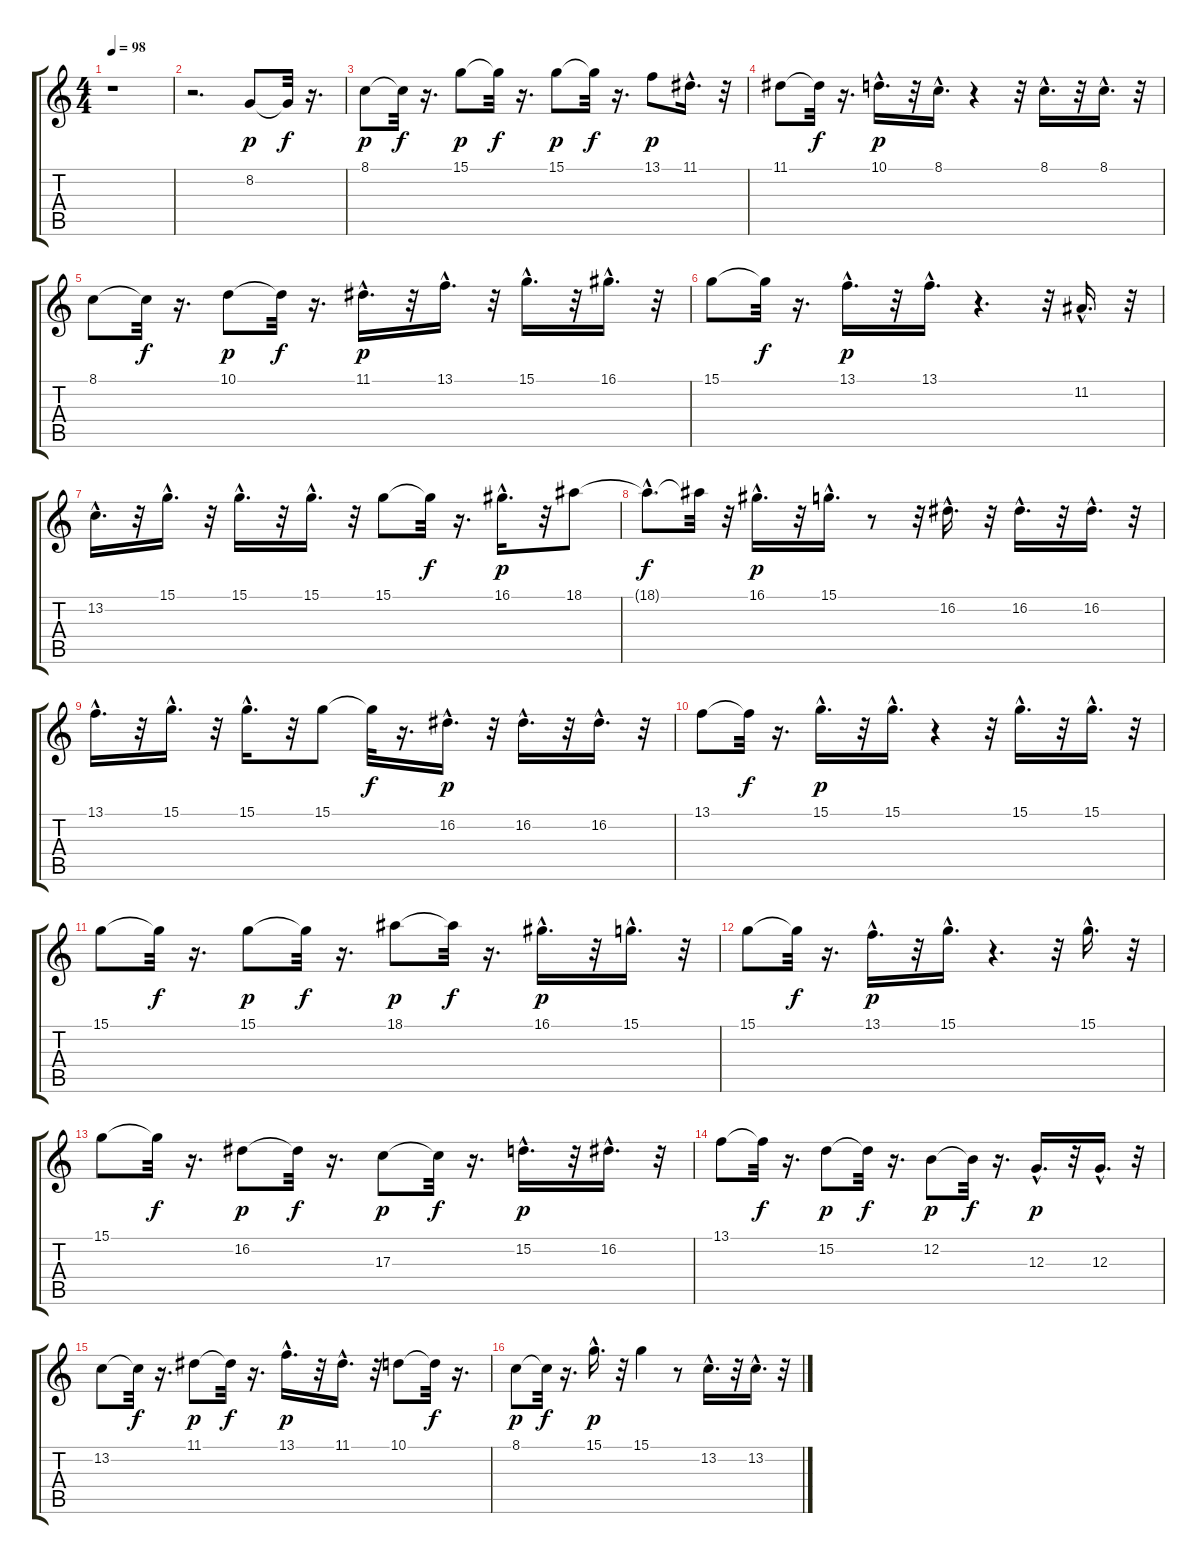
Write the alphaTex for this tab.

\track "" {instrument violin}
\staff {score tabs}
\tuning (E4 B3 G3 D3 A2 E2) {hide}
\ts (4 4)
\tempo 98
\clef g2
\ks c
r.1{dy p instrument violin} |
r.2{d} 8.2.8 8.2{t}.32{dy f} r.16{d} |
8.1.8{dy p} 8.1{t}.32{dy f} r.16{d} 15.1.8{dy p} 15.1{t}.32{dy f} r.16{d} 15.1.8{dy p} 15.1{t}.32{dy f} r.16{d} 13.1.8{dy p} 11.1{hac}.16{d} r.32 |
11.1.8 11.1{t}.32{dy f} r.16{d} 10.1{hac}.16{d dy p} r.32 8.1{hac}.16{d} r.4 r.32 8.1{hac}.16{d} r.32 8.1{hac}.16{d} r.32 |
8.1.8 8.1{t}.32{dy f} r.16{d} 10.1.8{dy p} 10.1{t}.32{dy f} r.16{d} 11.1{hac}.16{d dy p} r.32 13.1{hac}.16{d} r.32 15.1{hac}.16{d} r.32 16.1{hac}.16{d} r.32 |
15.1.8 15.1{t}.32{dy f} r.16{d} 13.1{hac}.16{d dy p} r.32 13.1{hac}.16{d} r.4{d} r.32 11.2{hac}.16{d} r.32 |
13.2{hac}.16{d} r.32 15.1{hac}.16{d} r.32 15.1{hac}.16{d} r.32 15.1{hac}.16{d} r.32 15.1.8 15.1{t}.32{dy f} r.16{d} 16.1{hac}.16{d dy p} r.32 18.1.8 |
18.1{hac t}.8{d dy f} 18.1{t}.32 r.32 16.1{hac}.16{d dy p} r.32 15.1{hac}.16{d} r.8 r.32 16.2{hac}.16{d} r.32 16.2{hac}.16{d} r.32 16.2{hac}.16{d} r.32 |
13.1{hac}.16{d} r.32 15.1{hac}.16{d} r.32 15.1{hac}.16{d} r.32 15.1.8 15.1{t}.32{dy f} r.16{d} 16.2{hac}.16{d dy p} r.32 16.2{hac}.16{d} r.32 16.2{hac}.16{d} r.32 |
13.1.8 13.1{t}.32{dy f} r.16{d} 15.1{hac}.16{d dy p} r.32 15.1{hac}.16{d} r.4 r.32 15.1{hac}.16{d} r.32 15.1{hac}.16{d} r.32 |
15.1.8 15.1{t}.32{dy f} r.16{d} 15.1.8{dy p} 15.1{t}.32{dy f} r.16{d} 18.1.8{dy p} 18.1{t}.32{dy f} r.16{d} 16.1{hac}.16{d dy p} r.32 15.1{hac}.16{d} r.32 |
15.1.8 15.1{t}.32{dy f} r.16{d} 13.1{hac}.16{d dy p} r.32 15.1{hac}.16{d} r.4{d} r.32 15.1{hac}.16{d} r.32 |
15.1.8 15.1{t}.32{dy f} r.16{d} 16.2.8{dy p} 16.2{t}.32{dy f} r.16{d} 17.3.8{dy p} 17.3{t}.32{dy f} r.16{d} 15.2{hac}.16{d dy p} r.32 16.2{hac}.16{d} r.32 |
13.1.8 13.1{t}.32{dy f} r.16{d} 15.2.8{dy p} 15.2{t}.32{dy f} r.16{d} 12.2.8{dy p} 12.2{t}.32{dy f} r.16{d} 12.3{hac}.16{d dy p} r.32 12.3{hac}.16{d} r.32 |
13.2.8 13.2{t}.32{dy f} r.16{d} 11.1.8{dy p} 11.1{t}.32{dy f} r.16{d} 13.1{hac}.16{d dy p} r.32 11.1{hac}.16{d} r.32 10.1.8 10.1{t}.32{dy f} r.16{d} |
8.1.8{dy p} 8.1{t}.32{dy f} r.16{d} 15.1{hac}.16{d dy p} r.32 15.1.4 r.8 13.2{hac}.16{d} r.32 13.2{hac}.16{d} r.32
